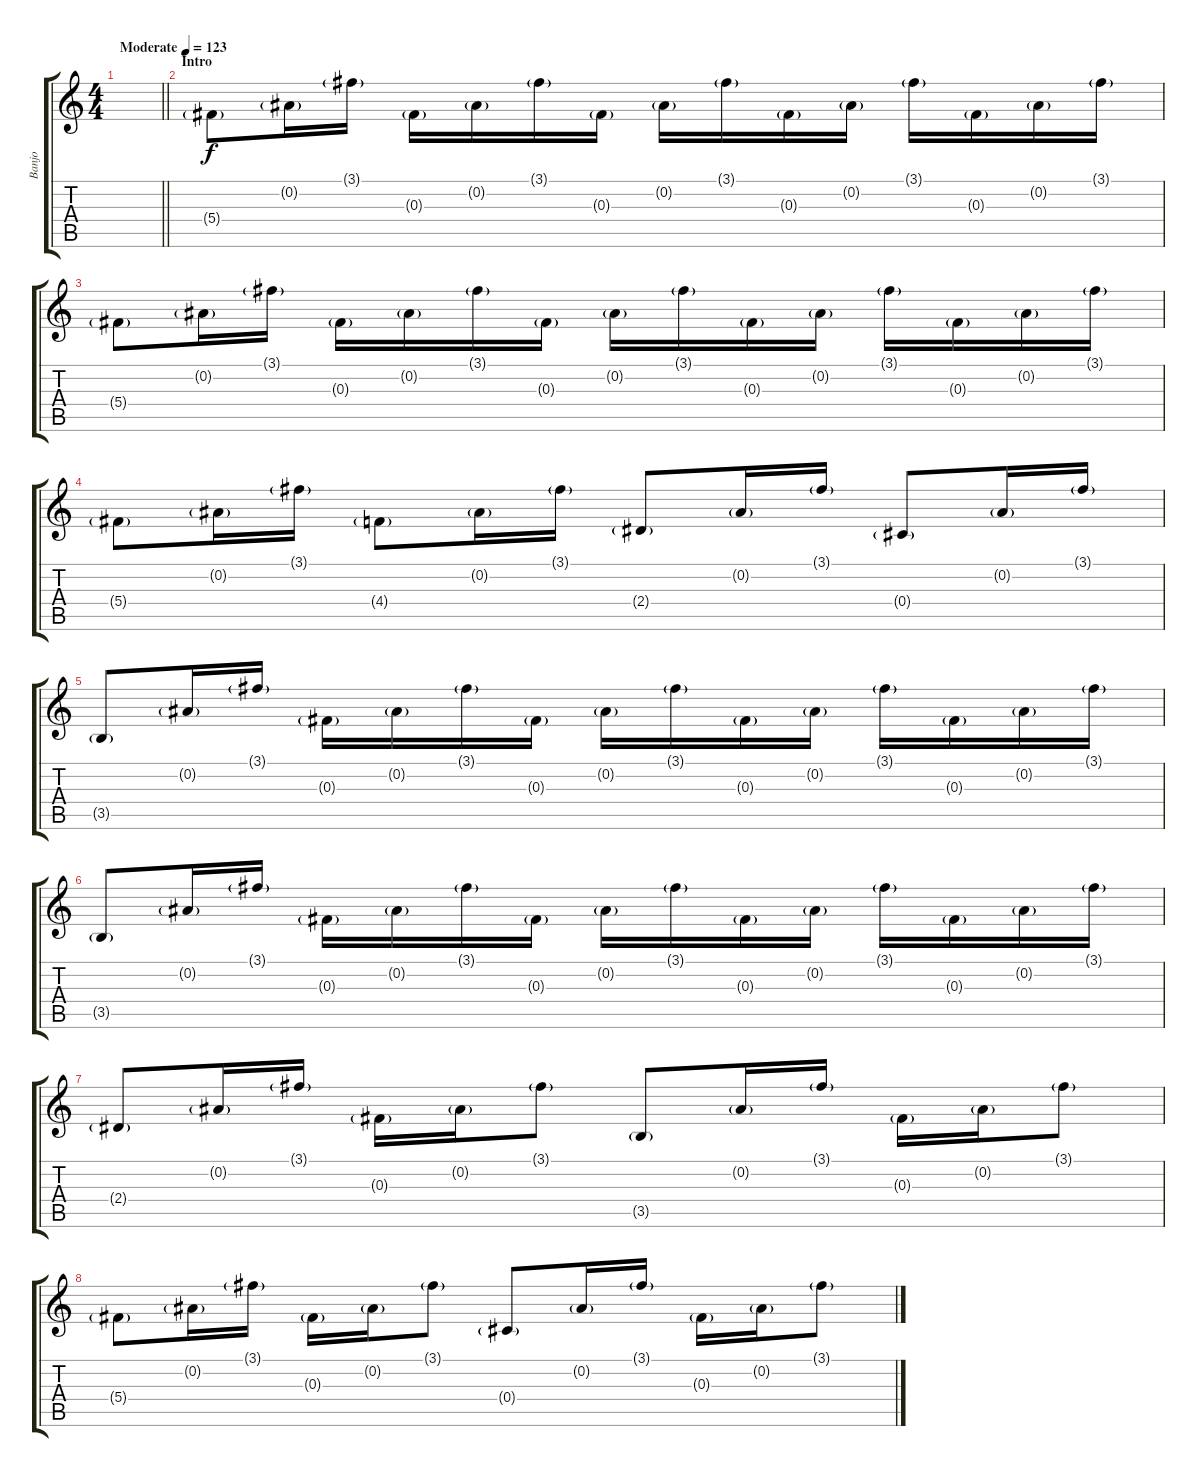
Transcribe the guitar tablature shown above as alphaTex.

\track ("Banjo" "Banjo") {instrument banjo}
\staff {score tabs}
\tuning (Eb4 Bb3 Gb3 Db3 Ab2 Eb2) {hide}
\displaytranspose 12
\ts (4 4)
\tempo (123 "Moderate")
\clef g2
\barLineRight lightlight
\ks c
|
\section ("" "Intro")
5.4{g}.8 0.2{g}.16 3.1{g}.16 0.3{g}.16 0.2{g}.16 3.1{g}.16 0.3{g}.16 0.2{g}.16 3.1{g}.16 0.3{g}.16 0.2{g}.16 3.1{g}.16 0.3{g}.16 0.2{g}.16 3.1{g}.16 |
5.4{g}.8 0.2{g}.16 3.1{g}.16 0.3{g}.16 0.2{g}.16 3.1{g}.16 0.3{g}.16 0.2{g}.16 3.1{g}.16 0.3{g}.16 0.2{g}.16 3.1{g}.16 0.3{g}.16 0.2{g}.16 3.1{g}.16 |
5.4{g}.8 0.2{g}.16 3.1{g}.16 4.4{g}.8 0.2{g}.16 3.1{g}.16 2.4{g}.8 0.2{g}.16 3.1{g}.16 0.4{g}.8 0.2{g}.16 3.1{g}.16 |
3.5{g}.8 0.2{g}.16 3.1{g}.16 0.3{g}.16 0.2{g}.16 3.1{g}.16 0.3{g}.16 0.2{g}.16 3.1{g}.16 0.3{g}.16 0.2{g}.16 3.1{g}.16 0.3{g}.16 0.2{g}.16 3.1{g}.16 |
3.5{g}.8 0.2{g}.16 3.1{g}.16 0.3{g}.16 0.2{g}.16 3.1{g}.16 0.3{g}.16 0.2{g}.16 3.1{g}.16 0.3{g}.16 0.2{g}.16 3.1{g}.16 0.3{g}.16 0.2{g}.16 3.1{g}.16 |
2.4{g}.8 0.2{g}.16 3.1{g}.16 0.3{g}.16 0.2{g}.16 3.1{g}.8 3.5{g}.8 0.2{g}.16 3.1{g}.16 0.3{g}.16 0.2{g}.16 3.1{g}.8 |
5.4{g}.8 0.2{g}.16 3.1{g}.16 0.3{g}.16 0.2{g}.16 3.1{g}.8 0.4{g}.8 0.2{g}.16 3.1{g}.16 0.3{g}.16 0.2{g}.16 3.1{g}.8
